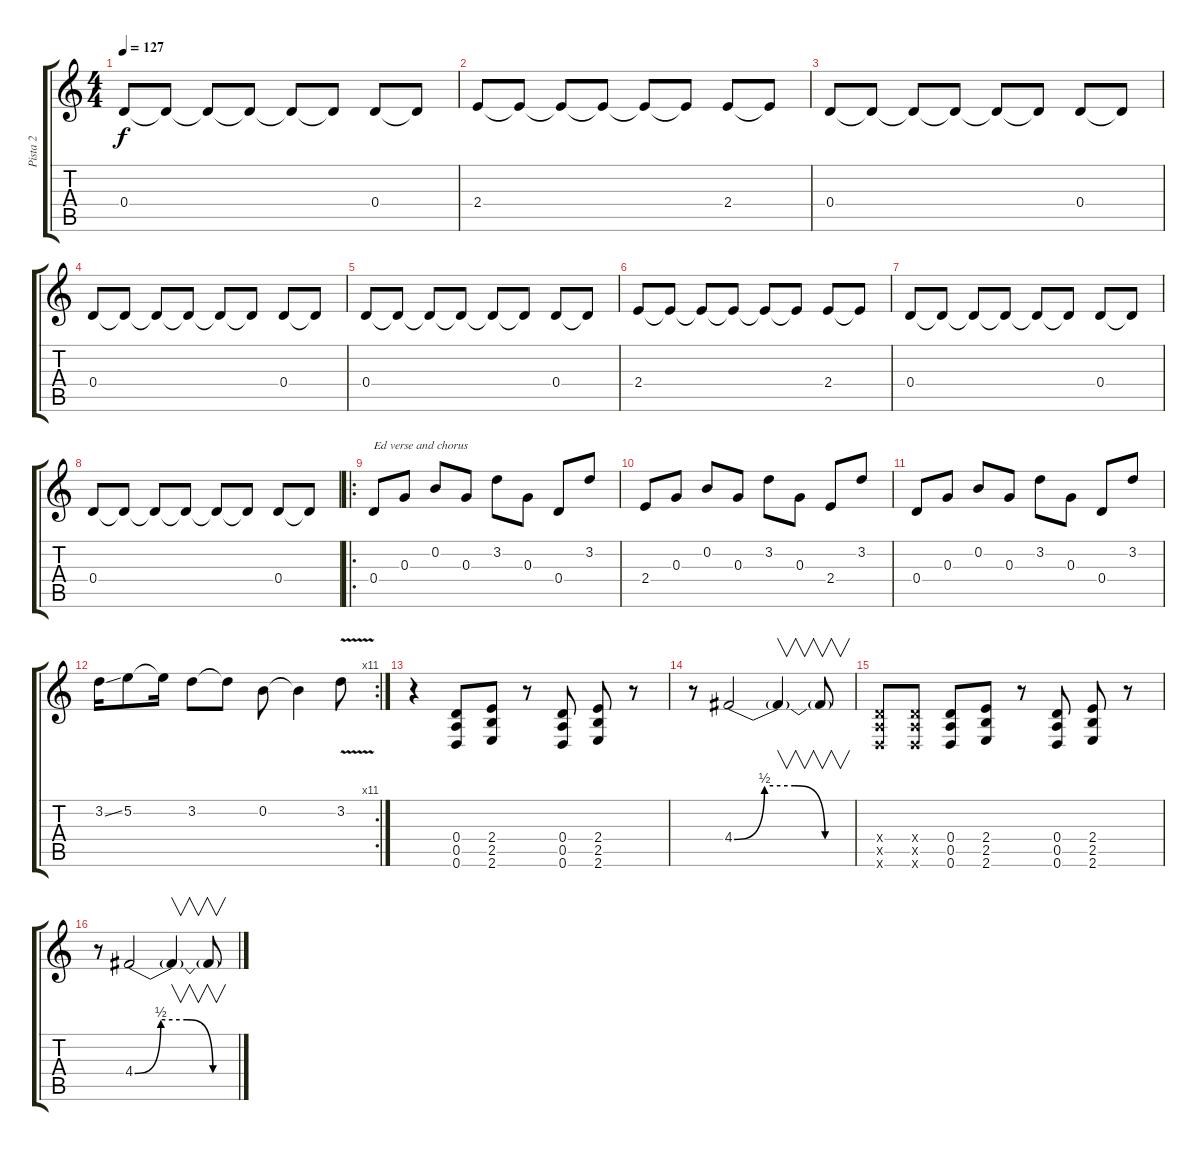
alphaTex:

\track ("Pista 2" "Pista 2") {instrument electricguitarjazz}
\staff {score tabs}
\tuning (E4 B3 G3 D3 A2 D2) {hide}
\ts (4 4)
\tempo 127
\clef g2
\ks c
0.4.8{dy f} 0.4{t}.8 0.4{t}.8 0.4{t}.8 0.4{t}.8 0.4{t}.8 0.4.8 0.4{t}.8 |
2.4.8 2.4{t}.8 2.4{t}.8 2.4{t}.8 2.4{t}.8 2.4{t}.8 2.4.8 2.4{t}.8 |
0.4.8 0.4{t}.8 0.4{t}.8 0.4{t}.8 0.4{t}.8 0.4{t}.8 0.4.8 0.4{t}.8 |
0.4.8 0.4{t}.8 0.4{t}.8 0.4{t}.8 0.4{t}.8 0.4{t}.8 0.4.8 0.4{t}.8 |
0.4.8 0.4{t}.8 0.4{t}.8 0.4{t}.8 0.4{t}.8 0.4{t}.8 0.4.8 0.4{t}.8 |
2.4.8 2.4{t}.8 2.4{t}.8 2.4{t}.8 2.4{t}.8 2.4{t}.8 2.4.8 2.4{t}.8 |
0.4.8 0.4{t}.8 0.4{t}.8 0.4{t}.8 0.4{t}.8 0.4{t}.8 0.4.8 0.4{t}.8 |
0.4.8 0.4{t}.8 0.4{t}.8 0.4{t}.8 0.4{t}.8 0.4{t}.8 0.4.8 0.4{t}.8 |
\ro
0.4.8{txt "Ed verse and chorus"} 0.3.8 0.2.8 0.3.8 3.2.8 0.3.8 0.4.8 3.2.8 |
2.4.8 0.3.8 0.2.8 0.3.8 3.2.8 0.3.8 2.4.8 3.2.8 |
0.4.8 0.3.8 0.2.8 0.3.8 3.2.8 0.3.8 0.4.8 3.2.8 |
\rc 11
3.2{ss}.16 5.2.8 5.2{t}.16 3.2.8 3.2{t}.8 0.2.8 0.2{t}.4 3.2{v}.8 |
r.4{instrument distortionguitar} (0.4 0.5 0.6).8 (2.4 2.5 2.6).8 r.8 (0.4 0.5 0.6).8 (2.4 2.5 2.6).8 r.8 |
r.8 4.4{be (custom 0 0 15 2 30 2 45 0 60 0)}.2 4.4{t}.4{v} 4.4{t}.8{v} |
(0.4{x} 0.5{x} 0.6{x}).8 (0.4{x} 0.5{x} 0.6{x}).8 (0.4 0.5 0.6).8 (2.4 2.5 2.6).8 r.8 (0.4 0.5 0.6).8 (2.4 2.5 2.6).8 r.8 |
r.8 4.4{be (custom 0 0 15 2 30 2 45 0 60 0)}.2 4.4{t}.4{v} 4.4{t}.8{v}
